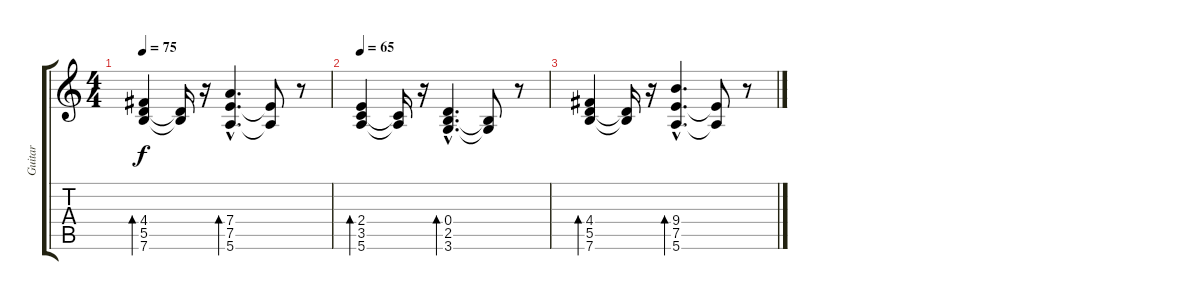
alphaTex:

\track ("Guitar" "Guitar") {instrument distortionguitar}
\staff {score tabs}
\tuning (E4 B3 G3 D3 A2 E2) {hide}
\ts (4 4)
\tempo 75
\clef g2
\ks c
(4.4 5.5 7.6).4{bd 240 dy f} (5.5{t} 7.6{t}).16 r.16 (7.4{hac} 7.5{hac} 5.6{hac}).4{d bd 240} (7.5{t} 5.6{t}).8 r.8 |
\tempo 65
(2.4 3.5 5.6).4{bd 240} (3.5{t} 5.6{t}).16 r.16 (0.4{hac} 2.5{hac} 3.6{hac}).4{d bd 240} (2.5{t} 3.6{t}).8 r.8 |
(4.4 5.5 7.6).4{bd 240} (5.5{t} 7.6{t}).16 r.16 (9.4{hac} 7.5{hac} 5.6{hac}).4{d bd 240} (7.5{t} 5.6{t}).8 r.8
